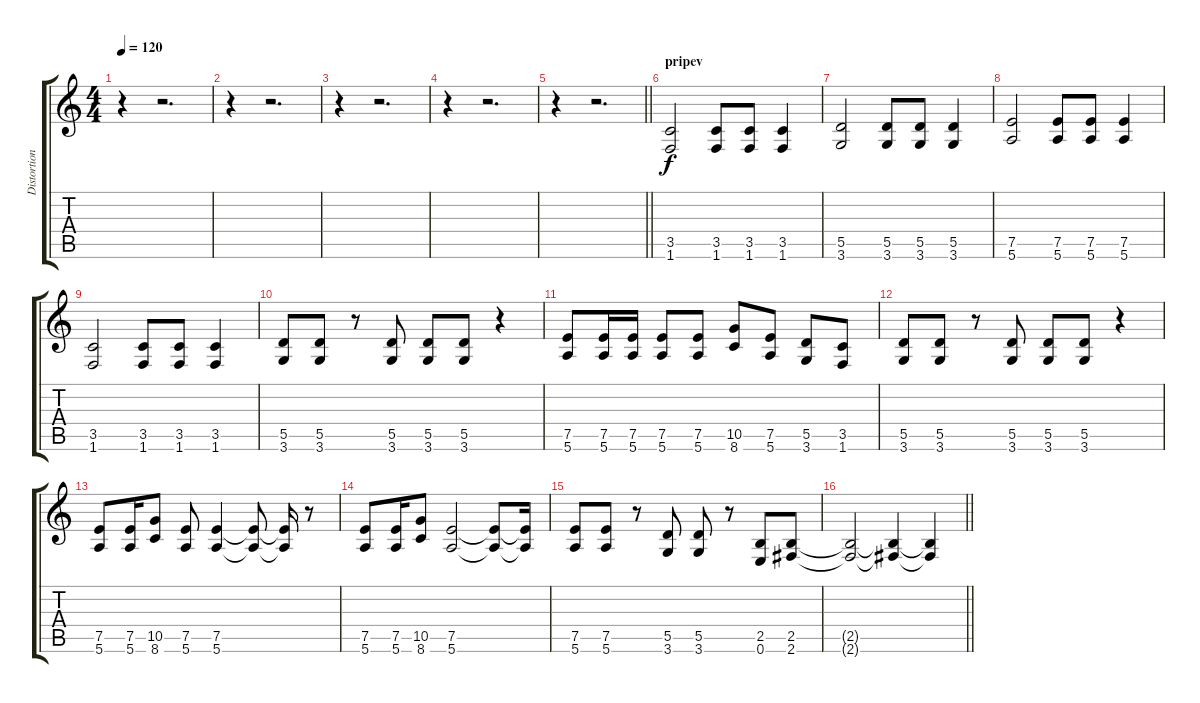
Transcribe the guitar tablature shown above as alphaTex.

\track ("Distortion guitar" "Distortion") {instrument distortionguitar}
\staff {score tabs}
\tuning (E4 B3 G3 D3 A2 E2) {hide}
\ts (4 4)
\tempo 120
\clef g2
\ks c
r.4{dy f} r.2{d} |
r.4 r.2{d} |
r.4 r.2{d} |
r.4 r.2{d} |
\barLineRight lightlight
r.4 r.2{d} |
\section ("" "pripev")
(3.5 1.6).2 (3.5 1.6).8 (3.5 1.6).8 (3.5 1.6).4 |
(5.5 3.6).2 (5.5 3.6).8 (5.5 3.6).8 (5.5 3.6).4 |
(7.5 5.6).2 (7.5 5.6).8 (7.5 5.6).8 (7.5 5.6).4 |
(3.5 1.6).2 (3.5 1.6).8 (3.5 1.6).8 (3.5 1.6).4 |
(5.5 3.6).8 (5.5 3.6).8 r.8 (5.5 3.6).8 (5.5 3.6).8 (5.5 3.6).8 r.4 |
(7.5 5.6).8 (7.5 5.6).16 (7.5 5.6).16 (7.5 5.6).8 (7.5 5.6).8 (10.5 8.6).8 (7.5 5.6).8 (5.5 3.6).8 (3.5 1.6).8 |
(5.5 3.6).8 (5.5 3.6).8 r.8 (5.5 3.6).8 (5.5 3.6).8 (5.5 3.6).8 r.4 |
(7.5 5.6).8 (7.5 5.6).16 (10.5 8.6).8 (7.5 5.6).8 (7.5 5.6).4 (7.5{t} 5.6{t}).8 (7.5{t} 5.6{t}).16 r.8 |
(7.5 5.6).8 (7.5 5.6).16 (10.5 8.6).8 (7.5 5.6).2 (7.5{t} 5.6{t}).8 (7.5{t} 5.6{t}).16 |
(7.5 5.6).8 (7.5 5.6).8 r.8 (5.5 3.6).8 (5.5 3.6).8 r.8 (2.5 0.6).8 (2.5 2.6).8 |
\barLineRight lightlight
(2.5{t} 2.6{t}).2 (2.5{t} 2.6{t}).4 (2.5{t} 2.6{t}).4
